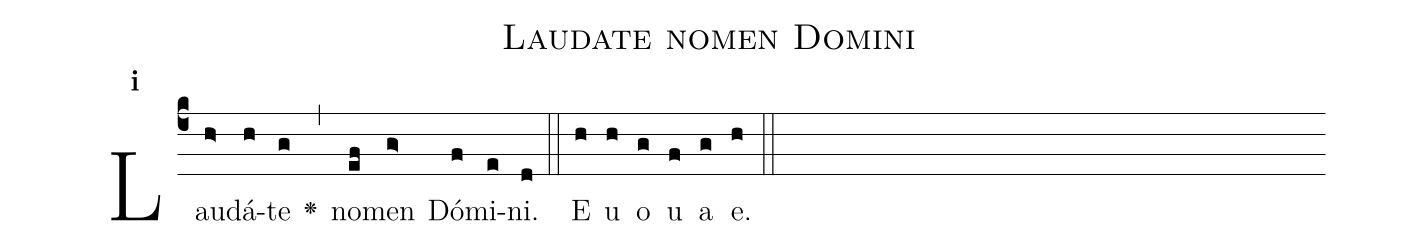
name:Laudate nomen Domini;
office-part:Antiphona;
mode:1;
%%
initial-style: 1;
name: Laudate nomen Domini;
book: Antiphonae & Responsoria/Tomus III, p. 95;
occasion: Psalterium Hebdomada IV Feria II;
office-part: Laudes Ant 3;
user-notes: ;
commentary: ;
annotation: 1a;
centering-scheme: english;
fontsize: 12;
font: OFLSortsMillGoudy;
height: 11;
width: 4.5;
%%
(c4)Lau(h>)dá(h)te(g) <v>\greheightstar</v>(,) no(ef)men(g>) Dó(f)mi(e)ni.(d) (::)
E(h) u(h) o(g) u(f) a(g) e.(h) (::)
